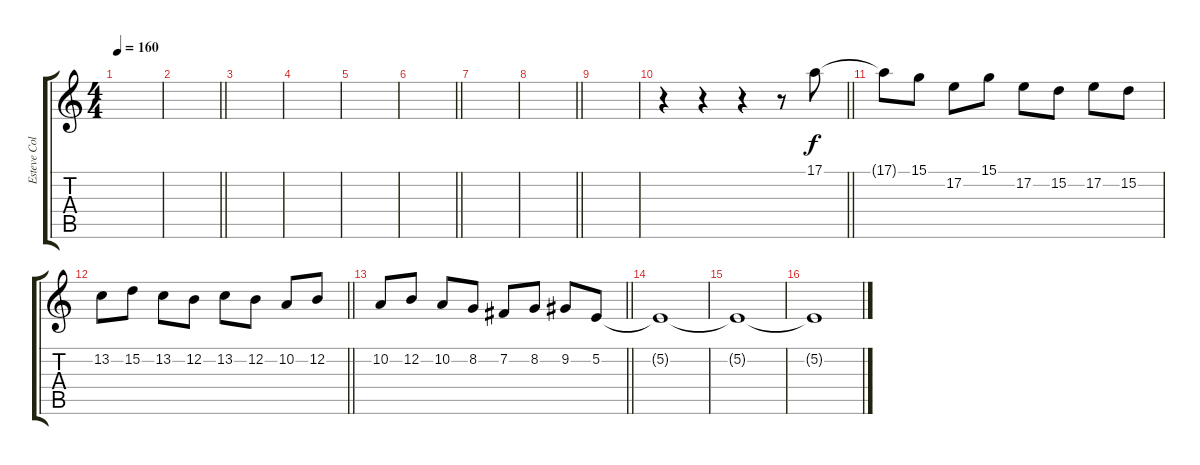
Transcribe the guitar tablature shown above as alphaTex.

\track ("Esteve Coll" "Esteve Col") {instrument rockorgan}
\staff {score tabs}
\tuning (E4 B3 G3 D3 A2 E2) {hide}
\ts (4 4)
\tempo 160
\clef g2
\ks c
|
\barLineRight lightlight
|
|
|
|
\barLineRight lightlight
|
|
\barLineRight lightlight
|
|
\barLineRight lightlight
r.4 r.4 r.4 r.8 17.1.8 |
17.1{t}.8 15.1.8 17.2.8 15.1.8 17.2.8 15.2.8 17.2.8 15.2.8 |
\barLineRight lightlight
13.2.8 15.2.8 13.2.8 12.2.8 13.2.8 12.2.8 10.2.8 12.2.8 |
\barLineRight lightlight
10.2.8 12.2.8 10.2.8 8.2.8 7.2.8 8.2.8 9.2.8 5.2.8 |
5.2{t}.1 |
5.2{t}.1 |
5.2{t}.1
